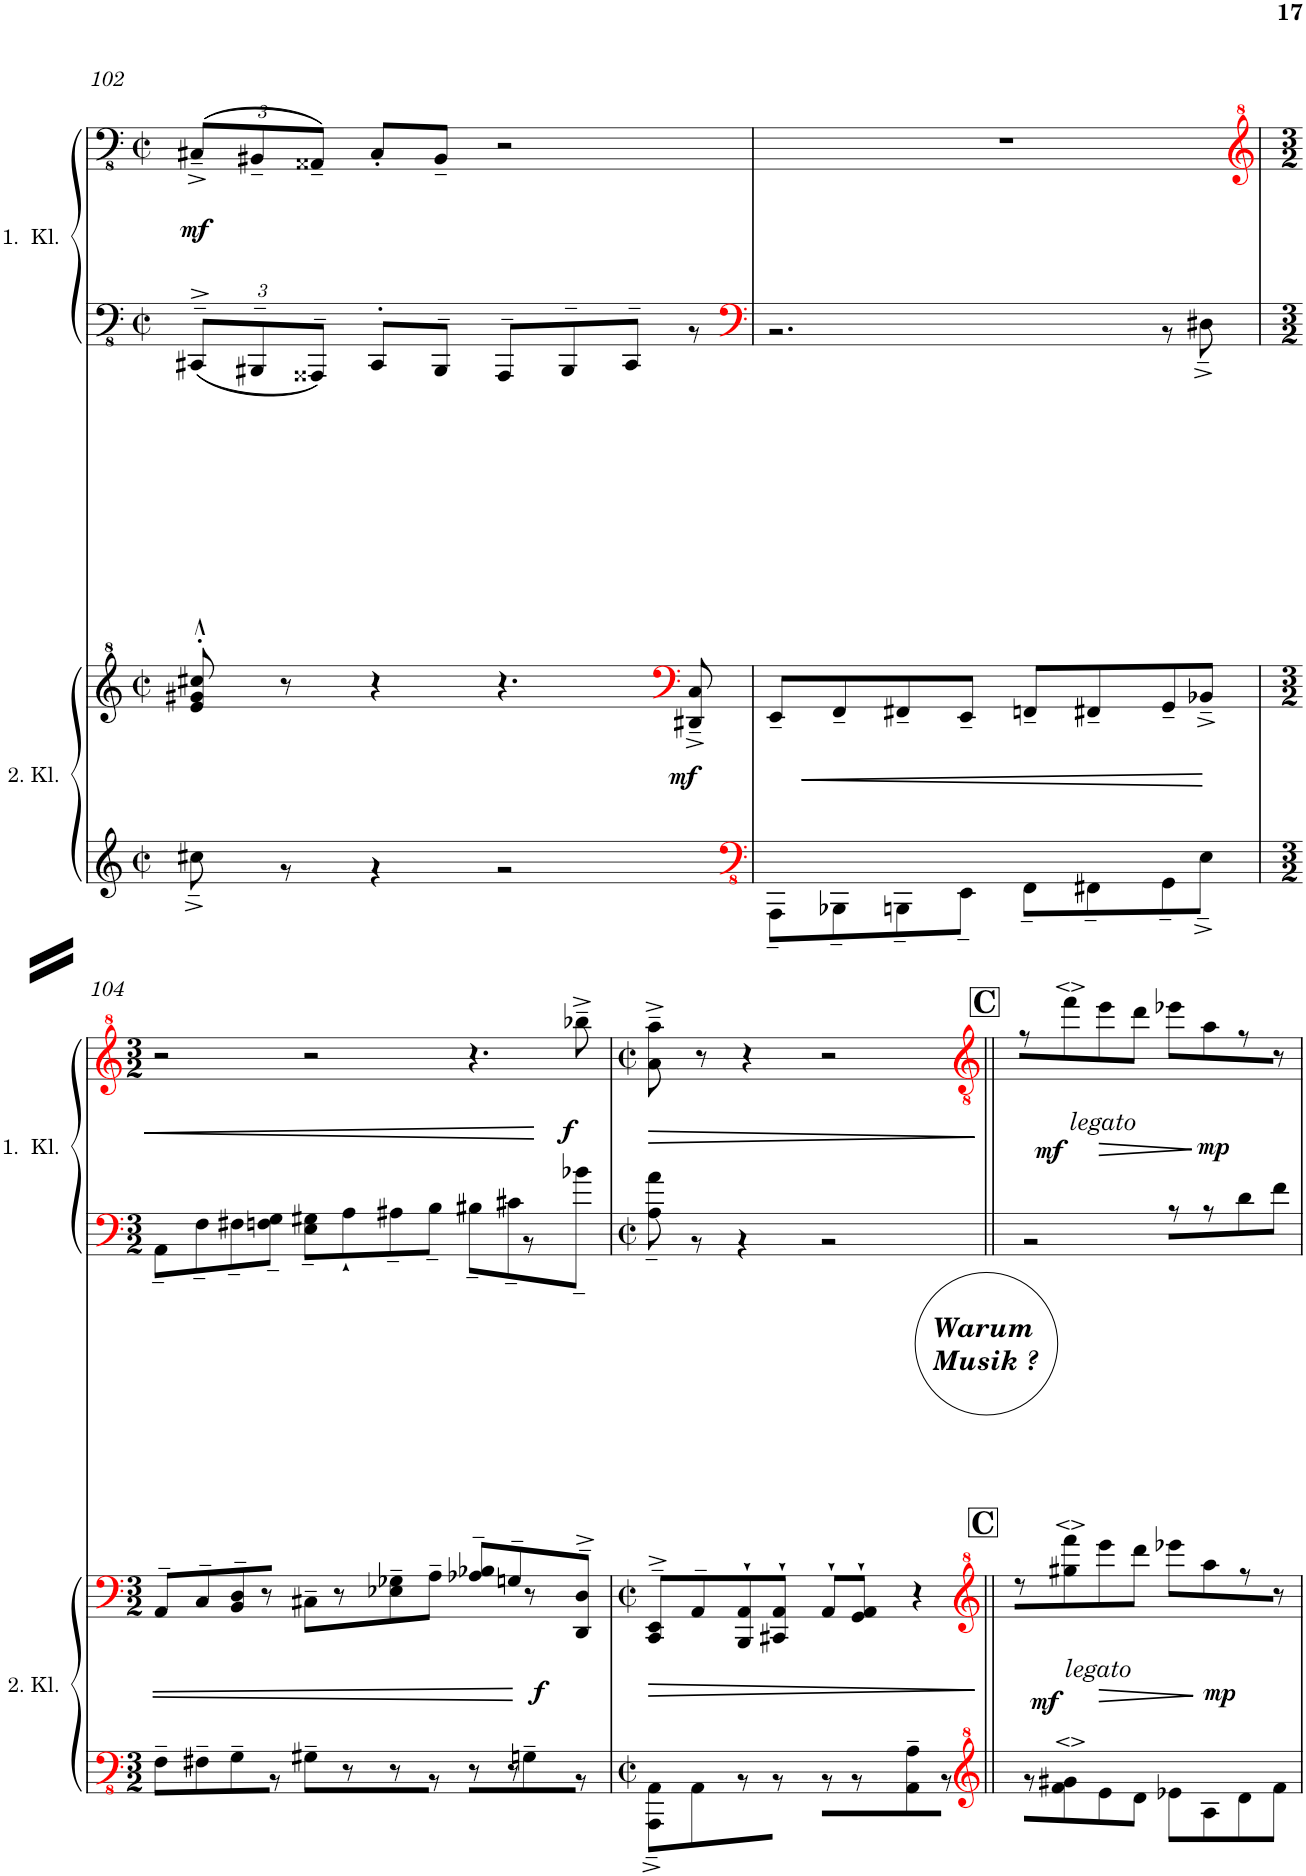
**kern	**kern	**dynam	**kern	**kern	**dynam
*part2	*part2	*part2	*part1	*part1	*part1
*staff4	*staff3	*staff3/4	*staff2	*staff1	*staff1/2
*I"2. Kl.	*	*	*I"1. Kl.	*	*
*I'2. Kl.	*	*	*I'1.  Kl.	*	*
!!LO:PB:g=z
*clefG2	*clefG^2	*	*clefFv4	*clefFv4	*
*k[]	*k[]	*	*k[]	*k[]	*
*M2/2	*M2/2	*	*M2/2	*M2/2	*
*met(c|)	*met(c|)	*	*met(c|)	*met(c|)	*
=102	=102	=102	=102	=102	=102
*^	*^	*	*^	*	*
*	*^	*	*	*	*	*	*	*
*	*	*	*	*	*	*	*Xbrackettup	*Xbrackettup	*
!	!	!	!	!	!	!	!	!	!LO:DY:b
2ryy	1ryy	8cc#X~^\	8ee/'>^^ 8gg#X/'>^^ 8ccc#X/'>^^	1ryy	.	1ryy	12CCC#X~>^>/L	(>12CC#X~^/L	mf
.	.	.	.	.	.	.	12BBBB#X~>/	12BBB#X~/	.
.	.	8r	8r	.	.	.	.	.	.
.	.	.	.	.	.	.	12AAAA##X~>/J	12AAA##X~/J)	.
.	.	4r	4r	.	.	.	8CCC#'>/L	8CC#'/L	.
.	.	.	.	.	.	.	8BBBB#~>/J	8BBB#~/J	.
2ryy	.	2r	4.r	.	.	.	8AAAA##~>/L	2r	.
.	.	.	.	.	.	.	8BBBB#~>/	.	.
.	.	.	.	.	.	.	8CCC#~>/J	.	.
*	*	*	*clefF4	*	*	*	*	*	*
!	!	!	!	!	!LO:DY:b	!	!	!	!
.	.	.	8DD#X/~<^ 8C/~<^	.	mf	.	8r	.	.
*	*	*	*v	*v	*	*	*	*	*
=103	=103	=103	=103	=103	=103	=103	=103	=103
*clefFv4	*	*	*	*	*clefF4	*	*	*
1ryy	1ryy	8AAAA~\L	8EE~</L	.	1ryy	2.r	1r	.
!	!	!	!	!LO:HP:b	!	!	!	!
.	.	8BBBB-X~\	8FF~</	<	.	.	.	.
.	.	8BBBBn~\	8FF#X~</	.	.	.	.	.
.	.	8EEE~\J	8EE~</J	.	.	.	.	.
.	.	8FFF~\L	8FFn~</L	.	.	.	.	.
.	.	8FFF#X~\	8FF#X~</	.	.	.	.	.
.	.	8GGG~\	8GG~</	.	.	8r	.	.
.	.	8EE~^\J	8BB-X~<^/J	.	.	8D#X~^\	.	.
!!LO:LB:g=z
=104	=104	=104	=104	=104	=104	=104	=104	=104
*	*	*	*	*	*	*	*clefG^2	*
*M3/2	*	*	*M3/2	*	*M3/2	*	*M3/2	*
!	!	!	!	!	!	!	!	!LO:HP:b
1.ryy	1.ryy	8FF~>\L	8AA~>/L	.	1.ryy	8AA~\L	2r	<
.	.	8FF#X~>\	8C~>/	.	.	8F~\	.	.
.	.	8GG~>\	8BB/~> 8D/~>	.	.	8F#X~\	.	.
.	.	8r	8r	.	.	8Fn\~ 8G\~J	.	.
.	.	8GG#X~>\L	8C#X~>\L	.	.	8E\~ 8G#X\~L	2r	.
.	.	8r	8r	.	.	8A`\	.	.
.	.	8r	8E-X\~> 8G-X\~>	.	.	8A#X~\	.	.
.	.	8r	8A~>\J	.	.	8B~\J	.	.
.	.	8r	8A-X/~> 8B-X/~>L	.	.	8B#X~\L	4.r	.
.	.	8r	8Gn~>/	.	.	8c#X~\	.	.
!	!	!	!	!LO:DY:n=1:b	!	!	!	!
.	.	8GGn~>\	8r	[ f	.	8r	.	.
!	!	!	!	!	!	!	!	!LO:DY:n=1:b
.	.	8r	8DD/~>^> 8D/~>^>J	.	.	8b-X~\J	8bbb-X~^\	[ f
*v	*v	*v	*	*	*	*	*	*
=105	=105	=105	=105	=105	=105	=105
*M2/2	*M2/2	*	*M2/2	*	*M2/2	*
*met(c|)	*met(c|)	*	*met(c|)	*	*met(c|)	*
*^	*	*	*	*	*	*
*	*^	*	*	*	*	*	*
!	!	!	!	!LO:HP:b	!	!	!	!LO:HP:b
*	*v	*v	*	*	*	*	*	*
1ryy	8AAAA\~^ 8AAA\~^L	8CC/~>^> 8EE/~>^>L	>	1ryy	8A\~ 8a\~	8aa\~^> 8aaa\~^>	>
.	8AAA\	8AA~>/	.	.	8r	8r	.
.	8r	8BBB/`> 8AA/`>	.	.	4r	4r	.
.	8r	8CC#X/`> 8AA/`>J	.	.	.	.	.
.	8r	8AA`>/L	.	.	2r	2r	.
.	8r	8GG/`> 8AA/`>J	.	.	.	.	.
.	8AAA\~> 8AA\~>	4r	.	.	.	.	.
.	8r	.	.	.	.	.	.
*v	*v	*	*	*v	*v	*	*
.	.	]	.	.	]
=106||	=106||	=106||	=106||	=106||	=106||
*clefG^2	*clefG^2	*	*	*clefGv2	*
*^	*^	*	*^	*	*
*	*^	*	*	*	*	*	*	*
!	!	!	!	!	!	!	!	!LO:TX:a:B:t=C	!
!	!	!	!	!	!	!LO:TX:b:Bi:t=Warum	!	!	!
!	!	!	!	!	!	!LO:TX:b:t=Musik ?	!	!	!
!	!	!	!LO:TX:a:B:t=C	!	!	!	!	!	!
1ryy	1ryy	8r	8r	1ryy	.	1ryy	2r	8r	.
!	!	!	!	!	!	!	!	!LO:TX:b:i:t=legato	!
!	!	!	!LO:TX:b:i:t=legato	!	!	!	!	!	!
!	!	!	!	!	!LO:DY:b	!	!	!	!LO:DY:b
.	.	8ff\ 8gg#X\	8ggg#X\ 8ffff\	.	mf	.	.	8ff\	mf
!	!	!	!	!	!LO:HP:b	!	!	!	!LO:HP:b
.	.	8ee\	8eeee\	.	>	.	.	8ee\	>
.	.	8dd\J	8dddd\J	.	.	.	.	8dd\J	.
.	.	8ee-X\L	8eeee-X\L	.	.	.	8r	8ee-X\L	.
!	!	!	!	!	!LO:DY:n=1:b	!	!	!	!LO:DY:n=1:b
.	.	8a\	8aaa\	.	] mp	.	8r	8a\	] mp
.	.	8dd\	8r	.	.	.	8d\	8r	.
.	.	8ff\J	8r	.	.	.	8f\J	8r	.
*v	*v	*v	*	*	*	*v	*v	*	*
*	*v	*v	*	*	*	*
=	=	=	=	=	=
*-	*-	*-	*-	*-	*-
